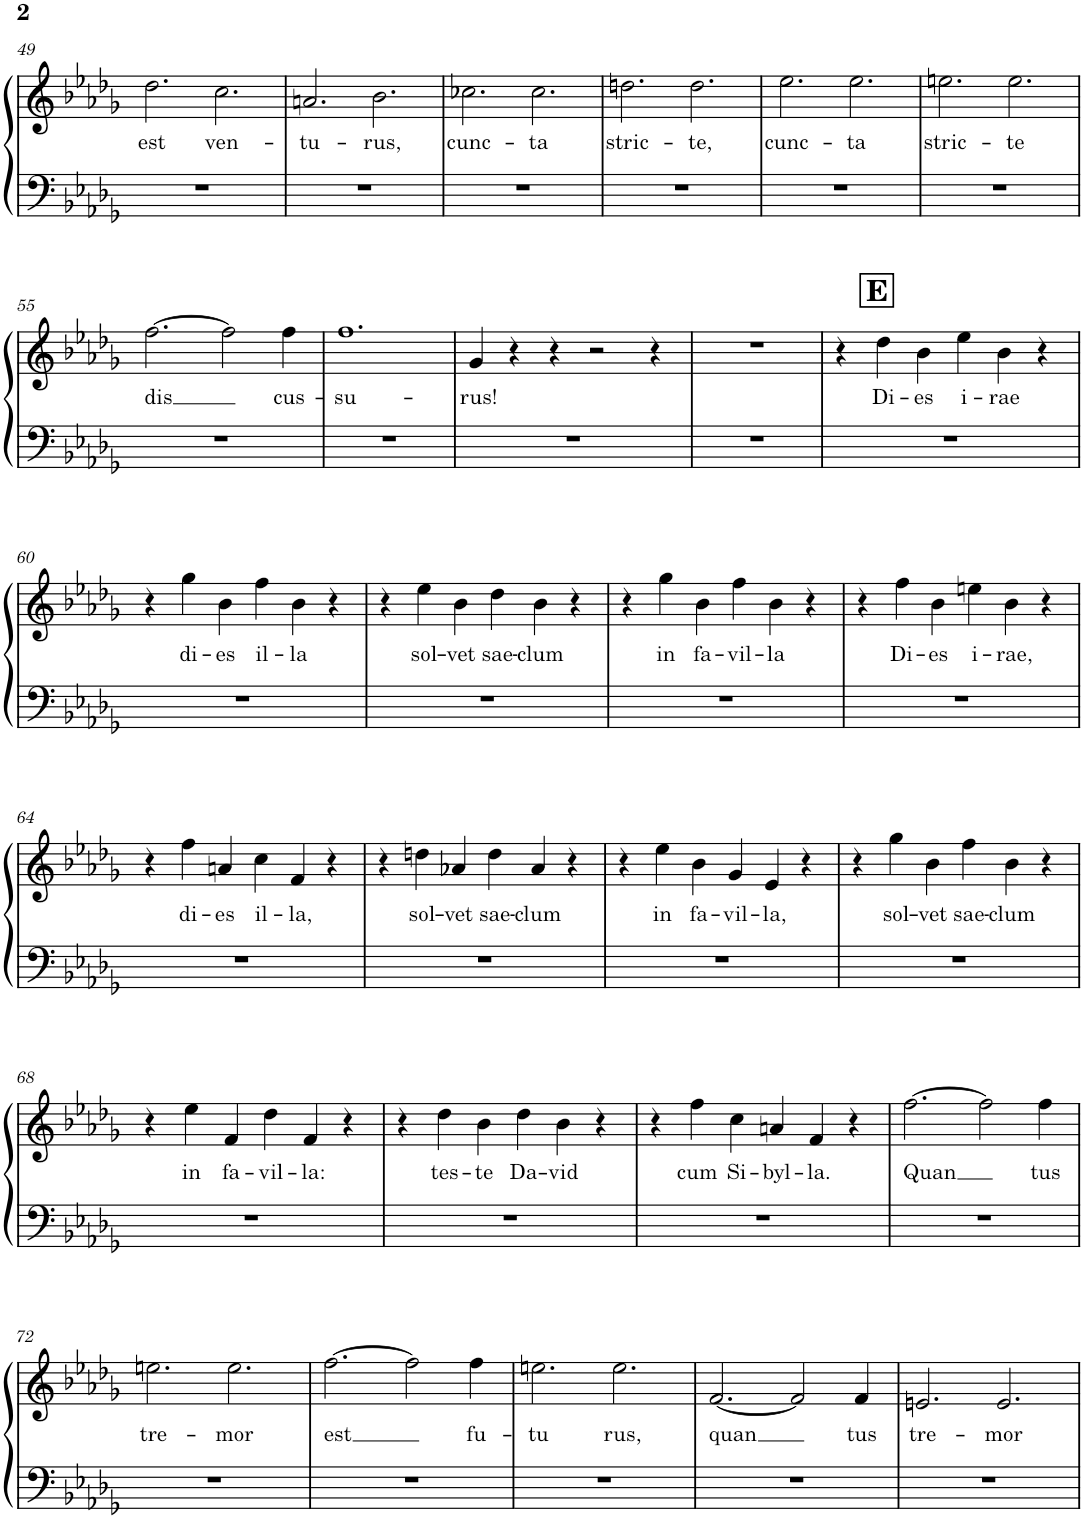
**kern	**kern	**text
*part1	*part1	*part1
*staff2	*staff1	*staff1
*I"Piano	*	*
*I'Pno.	*	*
!!LO:PB:g=z
*clefF4	*clefG2	*
*k[b-e-a-d-g-]	*k[b-e-a-d-g-]	*
*M6/4	*M6/4	*
=49	=49	=49
!	!	!LO:LY:b
1.r	2.dd-\	est
!	!	!LO:LY:b
.	2.cc\	ven-
=50	=50	=50
!	!	!LO:LY:b
1.r	2.an/	-tu-
!	!	!LO:LY:b
.	2.b-\	-rus,
=51	=51	=51
!	!	!LO:LY:b
1.r	2.cc-X\	cunc-
!	!	!LO:LY:b
.	2.cc-\	-ta
=52	=52	=52
!	!	!LO:LY:b
1.r	2.ddn\	stric-
!	!	!LO:LY:b
.	2.dd\	-te,
=53	=53	=53
!	!	!LO:LY:b
1.r	2.ee-\	cunc-
!	!	!LO:LY:b
.	2.ee-\	-ta
=54	=54	=54
!	!	!LO:LY:b
1.r	2.een\	stric-
!	!	!LO:LY:b
.	2.ee\	-te
!!LO:LB:g=z
=55	=55	=55
!	!	!LO:LY:b
1.r	[2.ff\	dis
.	2ff\]	.
!	!	!LO:LY:b
.	4ff\	cus-
=56	=56	=56
!	!	!LO:LY:b
1.r	1.ff	-su-
=57	=57	=57
!	!	!LO:LY:b
1.r	4g-/	-rus!
.	4r	.
.	4r	.
.	2r	.
.	4r	.
=58	=58	=58
1.r	1.r	.
!!LO:REH:place=s1:a:B:cj:fs=14:t=E:qo=1
=59	=59	=59
1.r	4r	.
!	!	!LO:LY:b
.	4dd-\	Di-
!	!	!LO:LY:b
.	4b-\	-es
!	!	!LO:LY:b
.	4ee-\	i-
!	!	!LO:LY:b
.	4b-\	-rae
.	4r	.
!!LO:LB:g=z
=60	=60	=60
1.r	4r	.
!	!	!LO:LY:b
.	4gg-\	di-
!	!	!LO:LY:b
.	4b-\	-es
!	!	!LO:LY:b
.	4ff\	il-
!	!	!LO:LY:b
.	4b-\	-la
.	4r	.
=61	=61	=61
1.r	4r	.
!	!	!LO:LY:b
.	4ee-\	sol-
!	!	!LO:LY:b
.	4b-\	-vet
!	!	!LO:LY:b
.	4dd-\	sae-
!	!	!LO:LY:b
.	4b-\	-clum
.	4r	.
=62	=62	=62
1.r	4r	.
!	!	!LO:LY:b
.	4gg-\	in
!	!	!LO:LY:b
.	4b-\	fa-
!	!	!LO:LY:b
.	4ff\	-vil-
!	!	!LO:LY:b
.	4b-\	-la
.	4r	.
=63	=63	=63
1.r	4r	.
!	!	!LO:LY:b
.	4ff\	Di-
!	!	!LO:LY:b
.	4b-\	-es
!	!	!LO:LY:b
.	4een\	i-
!	!	!LO:LY:b
.	4b-\	-rae,
.	4r	.
!!LO:LB:g=z
=64	=64	=64
1.r	4r	.
!	!	!LO:LY:b
.	4ff\	di-
!	!	!LO:LY:b
.	4an/	-es
!	!	!LO:LY:b
.	4cc\	il-
!	!	!LO:LY:b
.	4f/	-la,
.	4r	.
=65	=65	=65
1.r	4r	.
!	!	!LO:LY:b
.	4ddn\	sol-
!	!	!LO:LY:b
.	4a-X/	-vet
!	!	!LO:LY:b
.	4dd\	sae-
!	!	!LO:LY:b
.	4a-/	-clum
.	4r	.
=66	=66	=66
1.r	4r	.
!	!	!LO:LY:b
.	4ee-\	in
!	!	!LO:LY:b
.	4b-\	fa-
!	!	!LO:LY:b
.	4g-/	-vil-
!	!	!LO:LY:b
.	4e-/	-la,
.	4r	.
=67	=67	=67
1.r	4r	.
!	!	!LO:LY:b
.	4gg-\	sol-
!	!	!LO:LY:b
.	4b-\	-vet
!	!	!LO:LY:b
.	4ff\	sae-
!	!	!LO:LY:b
.	4b-\	-clum
.	4r	.
!!LO:LB:g=z
=68	=68	=68
1.r	4r	.
!	!	!LO:LY:b
.	4ee-\	in
!	!	!LO:LY:b
.	4f/	fa-
!	!	!LO:LY:b
.	4dd-\	-vil-
!	!	!LO:LY:b
.	4f/	-la:
.	4r	.
=69	=69	=69
1.r	4r	.
!	!	!LO:LY:b
.	4dd-\	tes-
!	!	!LO:LY:b
.	4b-\	-te
!	!	!LO:LY:b
.	4dd-\	Da-
!	!	!LO:LY:b
.	4b-\	-vid
.	4r	.
=70	=70	=70
1.r	4r	.
!	!	!LO:LY:b
.	4ff\	cum
!	!	!LO:LY:b
.	4cc\	Si-
!	!	!LO:LY:b
.	4an/	-byl-
!	!	!LO:LY:b
.	4f/	-la.
.	4r	.
=71	=71	=71
!	!	!LO:LY:b
1.r	[2.ff\	-Quan
.	2ff\]	.
!	!	!LO:LY:b
.	4ff\	tus
!!LO:LB:g=z
=72	=72	=72
!	!	!LO:LY:b
1.r	2.een\	tre-
!	!	!LO:LY:b
.	2.ee\	-mor
=73	=73	=73
!	!	!LO:LY:b
1.r	[2.ff\	est
.	2ff\]	.
!	!	!LO:LY:b
.	4ff\	fu-
=74	=74	=74
!	!	!LO:LY:b
1.r	2.een\	-tu
!	!	!LO:LY:b
.	2.ee\	rus,
=75	=75	=75
!	!	!LO:LY:b
1.r	[2.f/	quan
.	2f/]	.
!	!	!LO:LY:b
.	4f/	tus
=76	=76	=76
!	!	!LO:LY:b
1.r	2.en/	tre-
!	!	!LO:LY:b
.	2.e/	-mor
=	=	=
*-	*-	*-
